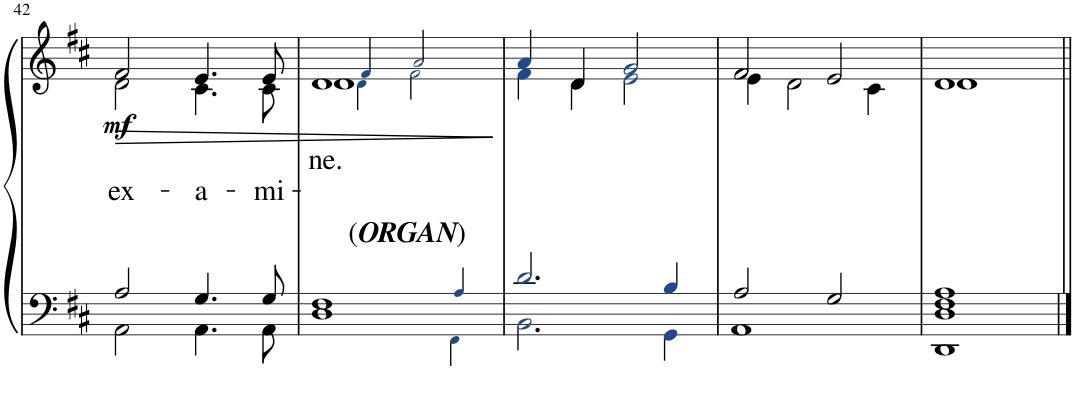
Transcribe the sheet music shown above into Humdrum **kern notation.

**kern	**kern	**text	**text	**dynam
*part1	*part1	*part1	*part1	*part1
*staff2	*staff1	*staff1	*staff1	*staff1/2
*I"Piano	*	*	*	*
*I'Pno.	*	*	*	*
!!LO:PB:g=z
*clefF4	*clefG2	*	*	*
*k[f#c#]	*k[f#c#]	*	*	*
*M4/4	*M4/4	*	*	*
=42	=42	=42	=42	=42
*^	*	*	*	*
!	!	!	!LO:LY:b	!	!LO:HP:b
*	*	*^	*	*	*
!	!	!	!	!	!	!LO:DY:n=1:b
2A/	2AA\	2f#/	2d\	ex-	.	> mf
!	!	!	!	!LO:LY:b	!	!
4.G/	4.AA\	4.e/	4.c#\	-a-	.	.
!	!	!	!	!LO:LY:b	!	!
8G/	8AA\	8e/	8c#\	-mi-	.	.
=43	=43	=43	=43	=43	=43	=43
*^	*^	*	*	*	*	*
!	!	!	!	!	!	!LO:LY:b	!	!
*	*	*	*	*^	*^	*	*	*
1F#	1D	2.ryy	2.ryy	1d	1d	4ryy	4ryy	-ne.	.	.
!	!	!	!	!	!	!	!	!LO:LY:b	!LO:LY:b	!
.	.	.	.	.	.	4f#!i/	4d!i\	.	( ORGAN )	.
.	.	.	.	.	.	2a!i/	2f#!i\	.	.	.
.	.	4A!i/	4FF#!i\	.	.	.	.	.	.	.
*v	*v	*v	*v	*	*	*	*	*	*	*
*	*v	*v	*v	*v	*	*	*
.	.	.	.	]
=44	=44	=44	=44	=44
*^	*^	*	*	*
*	*	*	*^	*	*	*
2.di/	2.BBi\	1ryy	4ai/	4f#i\	.	.	.
.	.	.	4di/	4d\	.	.	.
.	.	.	2gi/	2ei\	.	.	.
4Bi/	4GGi\	.	.	.	.	.	.
=45	=45	=45	=45	=45	=45	=45	=45
2A/	1AA	1ryy	2f#/	4e\	.	.	.
.	.	.	.	2d\	.	.	.
2G/	.	.	2e/	.	.	.	.
.	.	.	.	4c#\	.	.	.
=46	=46	=46	=46	=46	=46	=46	=46
1A	1DD 1D 1F#	1ryy	1d	1d	.	.	.
*v	*v	*	*	*	*	*	*
*	*v	*v	*v	*	*	*
=||	=||	=||	=||	=||
*-	*-	*-	*-	*-
